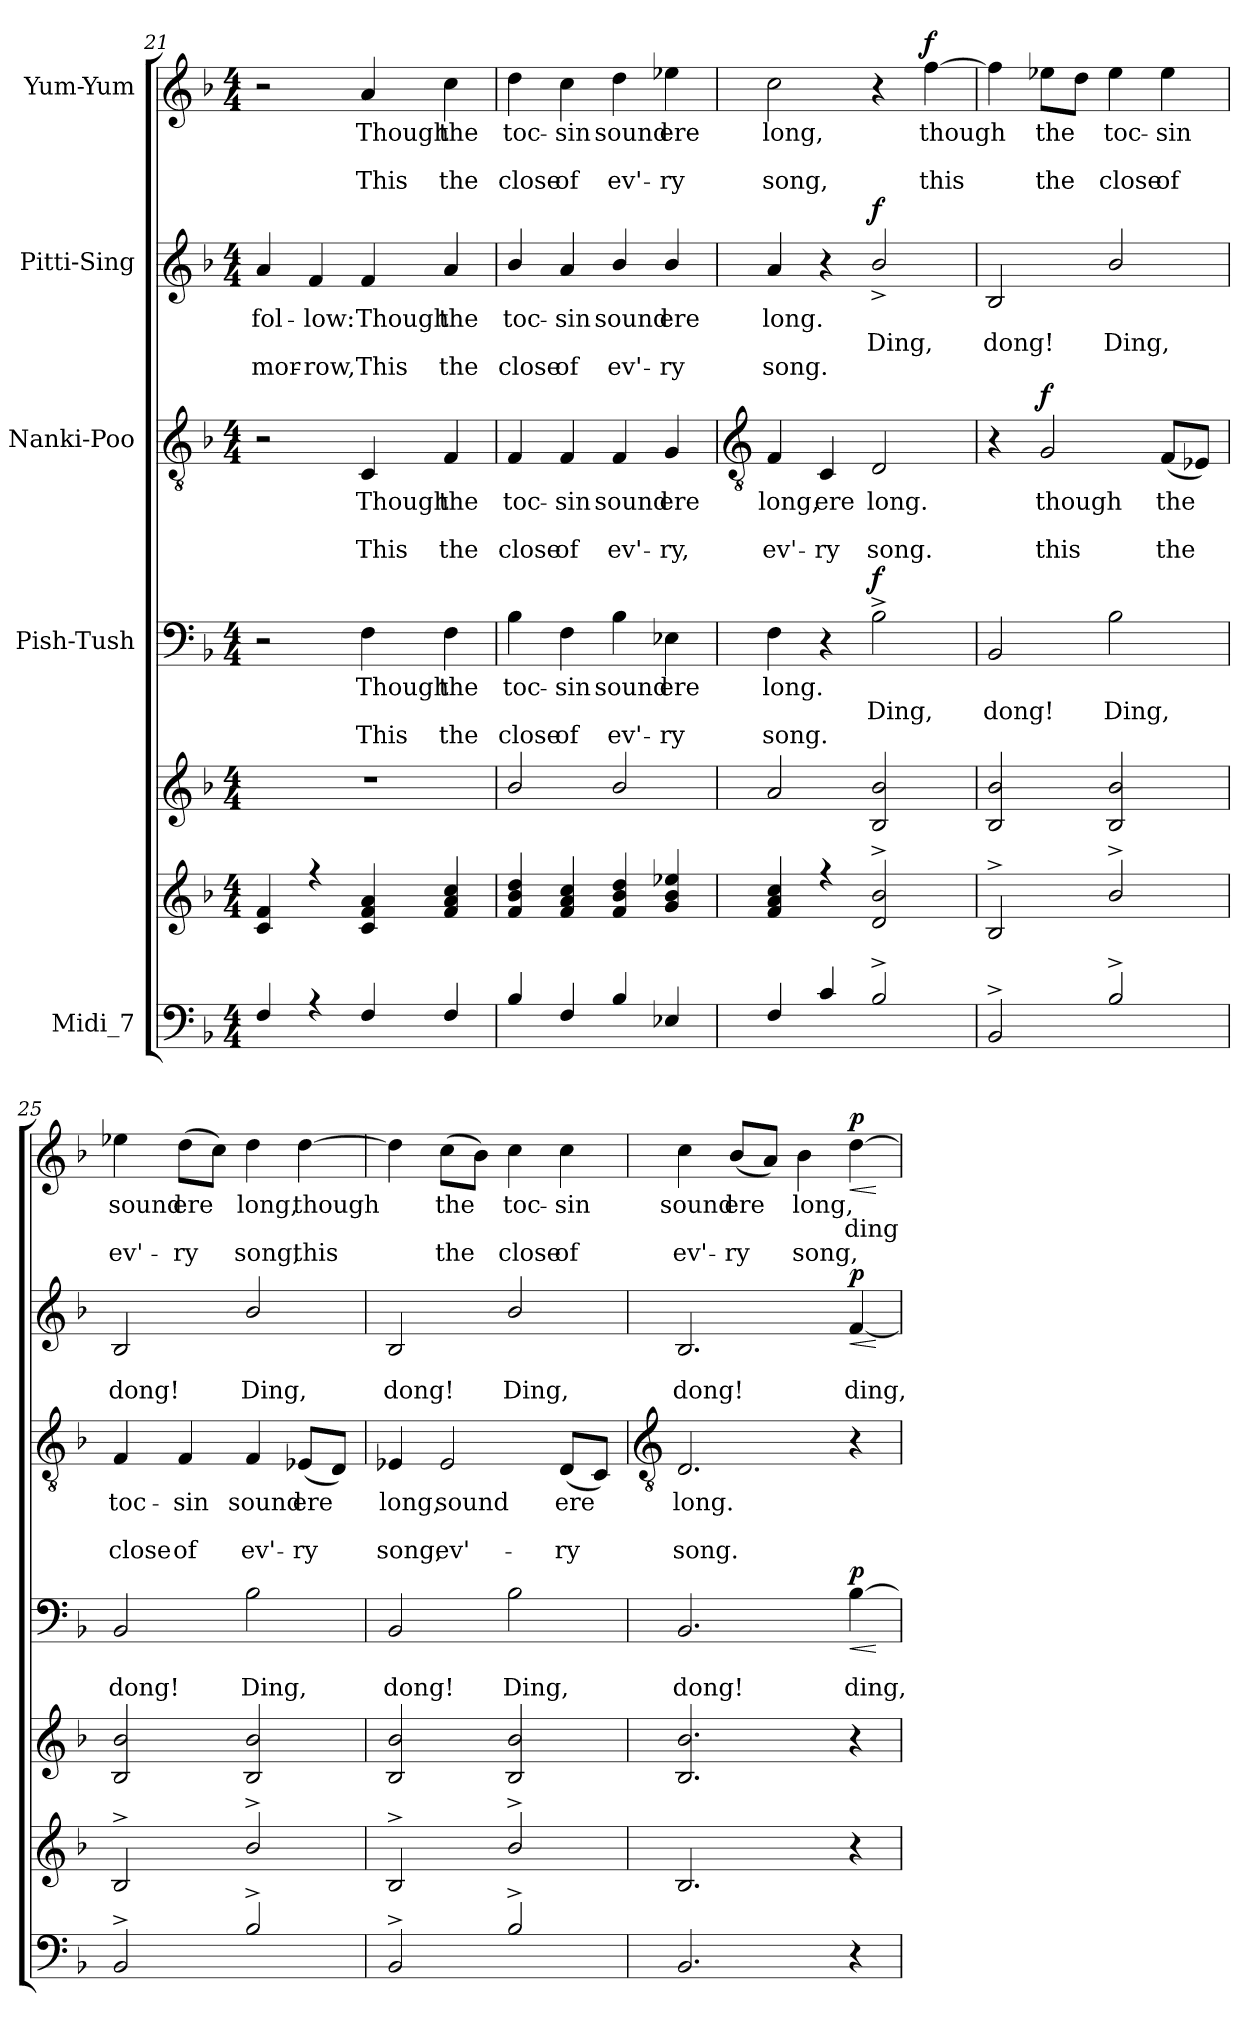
**kern	**kern	**kern	**kern	**text	**text	**text	**dynam	**kern	**text	**text	**text	**dynam	**kern	**text	**text	**text	**dynam	**kern	**text	**text	**text	**dynam
*part5	*part5	*part5	*part4	*part4	*part4	*part4	*part4	*part3	*part3	*part3	*part3	*part3	*part2	*part2	*part2	*part2	*part2	*part1	*part1	*part1	*part1	*part1
*staff7	*staff6	*staff5	*staff4	*staff4	*staff4	*staff4	*staff4	*staff3	*staff3	*staff3	*staff3	*staff3	*staff2	*staff2	*staff2	*staff2	*staff2	*staff1	*staff1	*staff1	*staff1	*staff1
*I"Midi_7	*	*	*I"Pish-Tush	*	*	*	*	*I"Nanki-Poo	*	*	*	*	*I"Pitti-Sing	*	*	*	*	*I"Yum-Yum	*	*	*	*
*clefF4	*clefG2	*clefG2	*clefF4	*	*	*	*	*clefGv2	*	*	*	*	*clefG2	*	*	*	*	*clefG2	*	*	*	*
*k[b-]	*k[b-]	*k[b-]	*k[b-]	*	*	*	*	*k[b-]	*	*	*	*	*k[b-]	*	*	*	*	*k[b-]	*	*	*	*
*F:	*F:	*F:	*F:	*	*	*	*	*F:	*	*	*	*	*F:	*	*	*	*	*F:	*	*	*	*
*M4/4	*M4/4	*M4/4	*M4/4	*	*	*	*	*M4/4	*	*	*	*	*M4/4	*	*	*	*	*M4/4	*	*	*	*
=21	=21	=21	=21	=21	=21	=21	=21	=21	=21	=21	=21	=21	=21	=21	=21	=21	=21	=21	=21	=21	=21	=21
*^	*^	*	*	*	*	*	*	*	*	*	*	*	*	*	*	*	*	*	*	*	*	*
!	!	!	!	!	!	!	!	!	!	!	!	!	!	!	!	!LO:LY:b	!	!LO:LY:b	!	!	!	!	!	!
4F/	1ryy	4c/ 4f/	1ryy	1r	2r	.	.	.	.	2r	.	.	.	.	4a	-fol-	.	-mor-	.	2r	.	.	.	.
!	!	!	!	!	!	!	!	!	!	!	!	!	!	!	!	!LO:LY:b	!	!LO:LY:b	!	!	!	!	!	!
4r	.	4r	.	.	.	.	.	.	.	.	.	.	.	.	4f	-low:	.	row,	.	.	.	.	.	.
!	!	!	!	!	!	!LO:LY:b	!	!LO:LY:b	!	!	!LO:LY:b	!	!LO:LY:b	!	!	!LO:LY:b	!	!LO:LY:b	!	!	!LO:LY:b	!	!LO:LY:b	!
4F/	.	4c/ 4f/ 4a/	.	.	4F	Though	.	This	.	4C	Though	.	This	.	4f	Though	.	This	.	4a	Though	.	This	.
!	!	!	!	!	!	!LO:LY:b	!	!LO:LY:b	!	!	!LO:LY:b	!	!LO:LY:b	!	!	!LO:LY:b	!	!LO:LY:b	!	!	!LO:LY:b	!	!LO:LY:b	!
4F/	.	4f/ 4a/ 4cc/	.	.	4F	the	.	the	.	4F	the	.	the	.	4a	the	.	the	.	4cc	the	.	the	.
=22	=22	=22	=22	=22	=22	=22	=22	=22	=22	=22	=22	=22	=22	=22	=22	=22	=22	=22	=22	=22	=22	=22	=22	=22
!	!	!	!	!	!	!LO:LY:b	!	!LO:LY:b	!	!	!LO:LY:b	!	!LO:LY:b	!	!	!LO:LY:b	!	!LO:LY:b	!	!	!LO:LY:b	!	!LO:LY:b	!
4B-/	1ryy	4f/ 4b-/ 4dd/	1ryy	2b-/	4B-	toc-	.	-close	.	4F	toc-	.	-close	.	4b-/	toc-	.	-close	.	4dd	toc-	.	-close	.
!	!	!	!	!	!	!LO:LY:b	!	!LO:LY:b	!	!	!LO:LY:b	!	!LO:LY:b	!	!	!LO:LY:b	!	!LO:LY:b	!	!	!LO:LY:b	!	!LO:LY:b	!
4F/	.	4f/ 4a/ 4cc/	.	.	4F	sin	.	of	.	4F	sin	.	of	.	4a	sin	.	of	.	4cc	sin	.	of	.
!	!	!	!	!	!	!LO:LY:b	!	!LO:LY:b	!	!	!LO:LY:b	!	!LO:LY:b	!	!	!LO:LY:b	!	!LO:LY:b	!	!	!LO:LY:b	!	!LO:LY:b	!
4B-/	.	4f/ 4b-/ 4dd/	.	2b-/	4B-	sound	.	ev'-	.	4F	sound	.	ev'-	.	4b-/	sound	.	ev'-	.	4dd	sound	.	ev'-	.
!	!	!	!	!	!	!LO:LY:b	!	!LO:LY:b	!	!	!LO:LY:b	!	!LO:LY:b	!	!	!LO:LY:b	!	!LO:LY:b	!	!	!LO:LY:b	!	!LO:LY:b	!
4E-X/	.	4g/ 4b-/ 4ee-X/	.	.	4E-X	-ere	.	ry	.	4G	-ere	.	ry,	.	4b-/	-ere	.	ry	.	4ee-X	-ere	.	ry	.
!!LO:LB:g=z
=23	=23	=23	=23	=23	=23	=23	=23	=23	=23	=23	=23	=23	=23	=23	=23	=23	=23	=23	=23	=23	=23	=23	=23	=23
*	*	*	*	*	*	*	*	*	*	*clefGv2	*	*	*	*	*	*	*	*	*	*	*	*	*	*
!	!	!	!	!	!	!LO:LY:b	!	!LO:LY:b	!	!	!LO:LY:b	!	!LO:LY:b	!	!	!LO:LY:b	!	!LO:LY:b	!	!	!LO:LY:b	!	!LO:LY:b	!
4F/	1ryy	4f/ 4a/ 4cc/	1ryy	2a/	4F	long.	.	song.	.	4F	long,	.	ev'-	.	4a	long.	.	song.	.	2cc	long,	.	song,	.
!	!	!	!	!	!	!	!	!	!	!	!LO:LY:b	!	!LO:LY:b	!	!	!	!	!	!	!	!	!	!	!
4c/	.	4r	.	.	4r	.	.	.	.	4C	-ere	.	ry	.	4r	.	.	.	.	.	.	.	.	.
!	!	!	!	!	!	!	!LO:LY:b	!	!LO:DY:b	!	!LO:LY:b	!	!LO:LY:b	!	!	!	!LO:LY:b	!	!LO:DY:b	!	!	!	!	!
2B-^/	.	2d/^ 2b-/^	.	2B-/ 2b-/	2B-^	.	Ding,	.	f	2D	long.	.	song.	.	2b-^/	.	Ding,	.	f	4r	.	.	.	.
!	!	!	!	!	!	!	!	!	!	!	!	!	!	!	!	!	!	!	!	!	!LO:LY:b	!	!LO:LY:b	!LO:DY:b
.	.	.	.	.	.	.	.	.	.	.	.	.	.	.	.	.	.	.	.	[4ff	though	.	this	f
=24	=24	=24	=24	=24	=24	=24	=24	=24	=24	=24	=24	=24	=24	=24	=24	=24	=24	=24	=24	=24	=24	=24	=24	=24
!	!	!	!	!	!	!	!LO:LY:b	!	!	!	!	!	!	!	!	!	!LO:LY:b	!	!	!	!	!	!	!
2BB-^/	1ryy	2B-^/	1ryy	2B-/ 2b-/	2BB-	.	dong!	.	.	4r	.	.	.	.	2B-	.	dong!	.	.	4ff]	.	.	.	.
!	!	!	!	!	!	!	!	!	!	!	!LO:LY:b	!	!LO:LY:b	!LO:DY:b	!	!	!	!	!	!	!LO:LY:b	!	!LO:LY:b	!
.	.	.	.	.	.	.	.	.	.	2G	though	.	this	f	.	.	.	.	.	8ee-XL	the	.	the	.
.	.	.	.	.	.	.	.	.	.	.	.	.	.	.	.	.	.	.	.	8ddJ	.	.	.	.
!	!	!	!	!	!	!	!LO:LY:b	!	!	!	!	!	!	!	!	!	!LO:LY:b	!	!	!	!LO:LY:b	!	!LO:LY:b	!
2B-^/	.	2b-^/	.	2B-/ 2b-/	2B-	.	Ding,	.	.	.	.	.	.	.	2b-/	.	Ding,	.	.	4ee-	toc-	.	-close	.
!	!	!	!	!	!	!	!	!	!	!	!LO:LY:b	!	!LO:LY:b	!	!	!	!	!	!	!	!LO:LY:b	!	!LO:LY:b	!
.	.	.	.	.	.	.	.	.	.	(<8FL	the	.	the	.	.	.	.	.	.	4ee-	sin	.	of	.
.	.	.	.	.	.	.	.	.	.	8E-XJ)	.	.	.	.	.	.	.	.	.	.	.	.	.	.
=25	=25	=25	=25	=25	=25	=25	=25	=25	=25	=25	=25	=25	=25	=25	=25	=25	=25	=25	=25	=25	=25	=25	=25	=25
!	!	!	!	!	!	!	!LO:LY:b	!	!	!	!LO:LY:b	!	!LO:LY:b	!	!	!	!LO:LY:b	!	!	!	!LO:LY:b	!	!LO:LY:b	!
2BB-^/	1ryy	2B-^/	1ryy	2B-/ 2b-/	2BB-	.	dong!	.	.	4F	toc-	.	-close	.	2B-	.	dong!	.	.	4ee-X	sound	.	ev'-	.
!	!	!	!	!	!	!	!	!	!	!	!LO:LY:b	!	!LO:LY:b	!	!	!	!	!	!	!	!LO:LY:b	!	!LO:LY:b	!
.	.	.	.	.	.	.	.	.	.	4F	sin	.	of	.	.	.	.	.	.	(>8ddL	-ere	.	ry	.
.	.	.	.	.	.	.	.	.	.	.	.	.	.	.	.	.	.	.	.	8ccJ)	.	.	.	.
!	!	!	!	!	!	!	!LO:LY:b	!	!	!	!LO:LY:b	!	!LO:LY:b	!	!	!	!LO:LY:b	!	!	!	!LO:LY:b	!	!LO:LY:b	!
2B-^/	.	2b-^/	.	2B-/ 2b-/	2B-	.	Ding,	.	.	4F	sound	.	ev'-	.	2b-/	.	Ding,	.	.	4dd	long,	.	song,	.
!	!	!	!	!	!	!	!	!	!	!	!LO:LY:b	!	!LO:LY:b	!	!	!	!	!	!	!	!LO:LY:b	!	!LO:LY:b	!
.	.	.	.	.	.	.	.	.	.	(<8E-XL	-ere	.	ry	.	.	.	.	.	.	[4dd	though	.	this	.
.	.	.	.	.	.	.	.	.	.	8DJ)	.	.	.	.	.	.	.	.	.	.	.	.	.	.
=26	=26	=26	=26	=26	=26	=26	=26	=26	=26	=26	=26	=26	=26	=26	=26	=26	=26	=26	=26	=26	=26	=26	=26	=26
!	!	!	!	!	!	!	!LO:LY:b	!	!	!	!LO:LY:b	!	!LO:LY:b	!	!	!	!LO:LY:b	!	!	!	!	!	!	!
2BB-^/	1ryy	2B-^/	1ryy	2B-/ 2b-/	2BB-	.	dong!	.	.	4E-X	long,	.	song,	.	2B-	.	dong!	.	.	4dd]	.	.	.	.
!	!	!	!	!	!	!	!	!	!	!	!LO:LY:b	!	!LO:LY:b	!	!	!	!	!	!	!	!LO:LY:b	!	!LO:LY:b	!
.	.	.	.	.	.	.	.	.	.	2E-	sound	.	ev'-	.	.	.	.	.	.	(>8ccL	the	.	the	.
.	.	.	.	.	.	.	.	.	.	.	.	.	.	.	.	.	.	.	.	8b-J)	.	.	.	.
!	!	!	!	!	!	!	!LO:LY:b	!	!	!	!	!	!	!	!	!	!LO:LY:b	!	!	!	!LO:LY:b	!	!LO:LY:b	!
2B-^/	.	2b-^/	.	2B-/ 2b-/	2B-	.	Ding,	.	.	.	.	.	.	.	2b-/	.	Ding,	.	.	4cc	toc-	.	-close	.
!	!	!	!	!	!	!	!	!	!	!	!LO:LY:b	!	!LO:LY:b	!	!	!	!	!	!	!	!LO:LY:b	!	!LO:LY:b	!
.	.	.	.	.	.	.	.	.	.	(<8DL	-ere	.	ry	.	.	.	.	.	.	4cc	sin	.	of	.
.	.	.	.	.	.	.	.	.	.	8CJ)	.	.	.	.	.	.	.	.	.	.	.	.	.	.
!!LO:LB:g=z
=27	=27	=27	=27	=27	=27	=27	=27	=27	=27	=27	=27	=27	=27	=27	=27	=27	=27	=27	=27	=27	=27	=27	=27	=27
*	*	*	*	*	*	*	*	*	*	*clefGv2	*	*	*	*	*	*	*	*	*	*	*	*	*	*
!	!	!	!	!	!	!	!LO:LY:b	!	!	!	!LO:LY:b	!	!LO:LY:b	!	!	!	!LO:LY:b	!	!	!	!LO:LY:b	!	!LO:LY:b	!
2.BB-/	1ryy	2.B-/	1ryy	2.B-/ 2.b-/	2.BB-	.	dong!	.	.	2.D	long.	.	song.	.	2.B-	.	dong!	.	.	4cc	sound	.	ev'-	.
!	!	!	!	!	!	!	!	!	!	!	!	!	!	!	!	!	!	!	!	!	!LO:LY:b	!	!LO:LY:b	!
.	.	.	.	.	.	.	.	.	.	.	.	.	.	.	.	.	.	.	.	(<8b-L	-ere	.	ry	.
.	.	.	.	.	.	.	.	.	.	.	.	.	.	.	.	.	.	.	.	8aJ)	.	.	.	.
!	!	!	!	!	!	!	!	!	!	!	!	!	!	!	!	!	!	!	!	!	!LO:LY:b	!	!LO:LY:b	!
.	.	.	.	.	.	.	.	.	.	.	.	.	.	.	.	.	.	.	.	4b-	long,	.	song,	.
!	!	!	!	!	!	!	!LO:LY:b	!	!LO:HP:b	!	!	!	!	!	!	!	!LO:LY:b	!	!LO:HP:b	!	!	!LO:LY:b	!	!LO:HP:b
!	!	!	!	!	!	!	!	!	!LO:DY:n=1:b	!	!	!	!	!	!	!	!	!	!LO:DY:n=1:b	!	!	!	!	!LO:DY:n=1:b
4r	.	4r	.	4r	[4B-	.	ding,	.	< p	4r	.	.	.	.	[4f	.	ding,	.	< p	[4dd	.	ding	.	< p
*v	*v	*	*	*	*	*	*	*	*	*	*	*	*	*	*	*	*	*	*	*	*	*	*	*
*	*v	*v	*	*	*	*	*	*	*	*	*	*	*	*	*	*	*	*	*	*	*	*	*
.	.	.	.	.	.	.	[	.	.	.	.	.	.	.	.	.	[	.	.	.	.	[
=	=	=	=	=	=	=	=	=	=	=	=	=	=	=	=	=	=	=	=	=	=	=
*-	*-	*-	*-	*-	*-	*-	*-	*-	*-	*-	*-	*-	*-	*-	*-	*-	*-	*-	*-	*-	*-	*-
